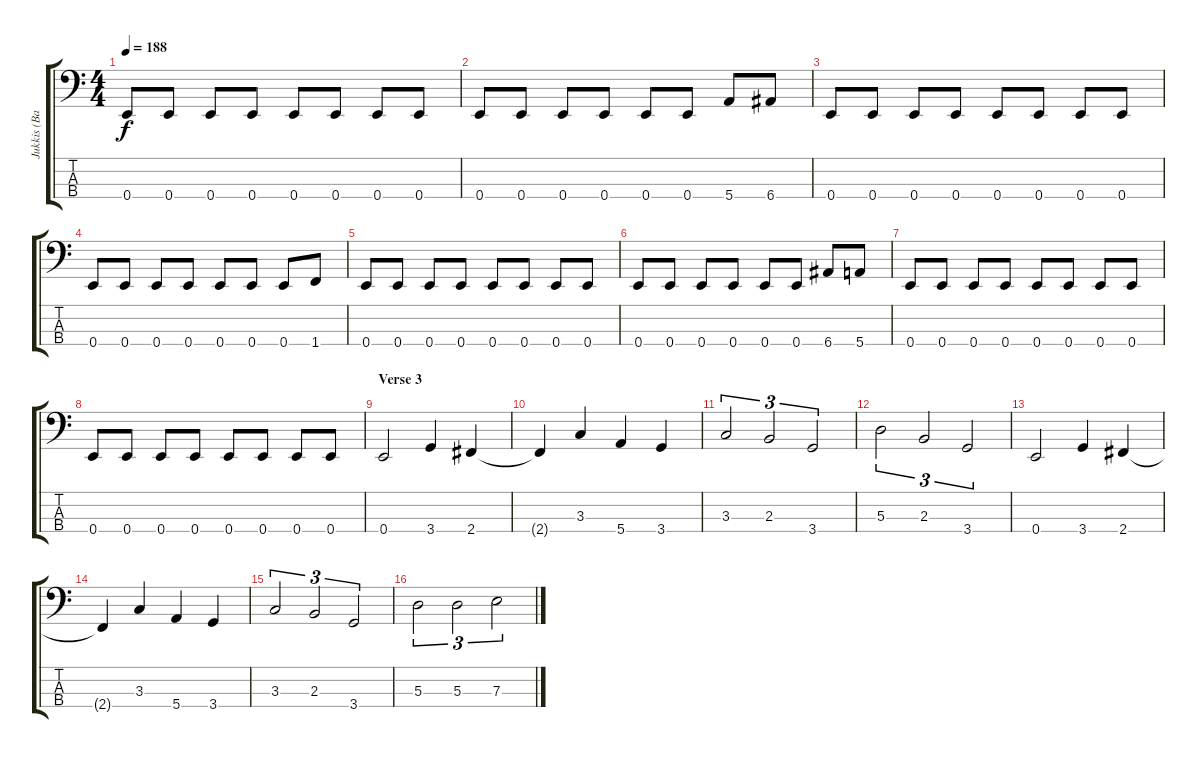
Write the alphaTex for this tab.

\track ("Jukkis (Bass)" "Jukkis (Ba") {instrument electricbassfinger}
\staff {score tabs}
\tuning (G2 D2 A1 E1) {hide}
\ts (4 4)
\tempo 188
\clef f4
\ks c
0.4.8{dy f} 0.4.8 0.4.8 0.4.8 0.4.8 0.4.8 0.4.8 0.4.8 |
0.4.8 0.4.8 0.4.8 0.4.8 0.4.8 0.4.8 5.4.8 6.4.8 |
0.4.8 0.4.8 0.4.8 0.4.8 0.4.8 0.4.8 0.4.8 0.4.8 |
0.4.8 0.4.8 0.4.8 0.4.8 0.4.8 0.4.8 0.4.8 1.4.8 |
0.4.8 0.4.8 0.4.8 0.4.8 0.4.8 0.4.8 0.4.8 0.4.8 |
0.4.8 0.4.8 0.4.8 0.4.8 0.4.8 0.4.8 6.4.8 5.4.8 |
0.4.8 0.4.8 0.4.8 0.4.8 0.4.8 0.4.8 0.4.8 0.4.8 |
0.4.8 0.4.8 0.4.8 0.4.8 0.4.8 0.4.8 0.4.8 0.4.8 |
\section ("" "Verse 3")
0.4.2 3.4.4 2.4.4 |
2.4{t}.4 3.3.4 5.4.4 3.4.4 |
3.3.2{tu (3 2)} 2.3.2{tu (3 2)} 3.4.2{tu (3 2)} |
5.3.2{tu (3 2)} 2.3.2{tu (3 2)} 3.4.2{tu (3 2)} |
0.4.2 3.4.4 2.4.4 |
2.4{t}.4 3.3.4 5.4.4 3.4.4 |
3.3.2{tu (3 2)} 2.3.2{tu (3 2)} 3.4.2{tu (3 2)} |
5.3.2{tu (3 2)} 5.3.2{tu (3 2)} 7.3.2{tu (3 2)}
